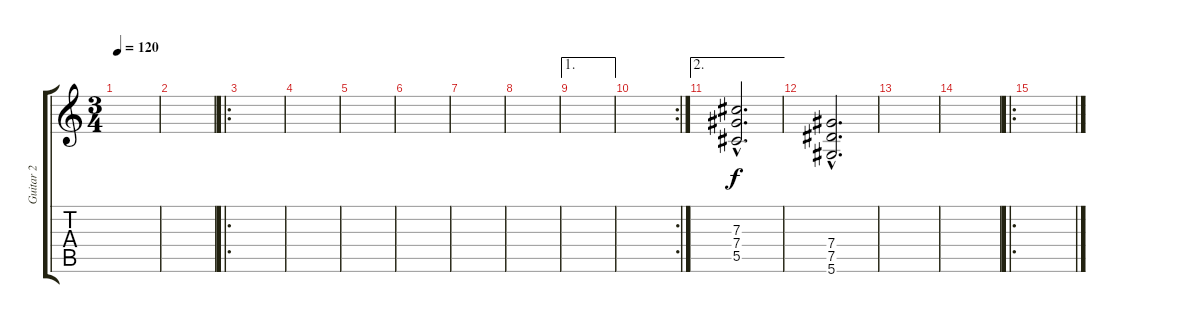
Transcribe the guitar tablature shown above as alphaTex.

\track ("Guitar 2" "Guitar 2") {instrument distortionguitar}
\staff {score tabs}
\tuning (Eb4 Bb3 Gb3 Db3 Ab2 Eb2) {hide}
\ts (3 4)
\tempo 120
\clef g2
\ks c
|
|
\ro
|
|
|
|
|
|
\ae 1
|
\rc 2
|
\ae 2
(7.3{hac} 7.4{hac} 5.5{hac}).2{d} |
(7.4{hac} 7.5{hac} 5.6{hac}).2{d} |
|
|
\ro
